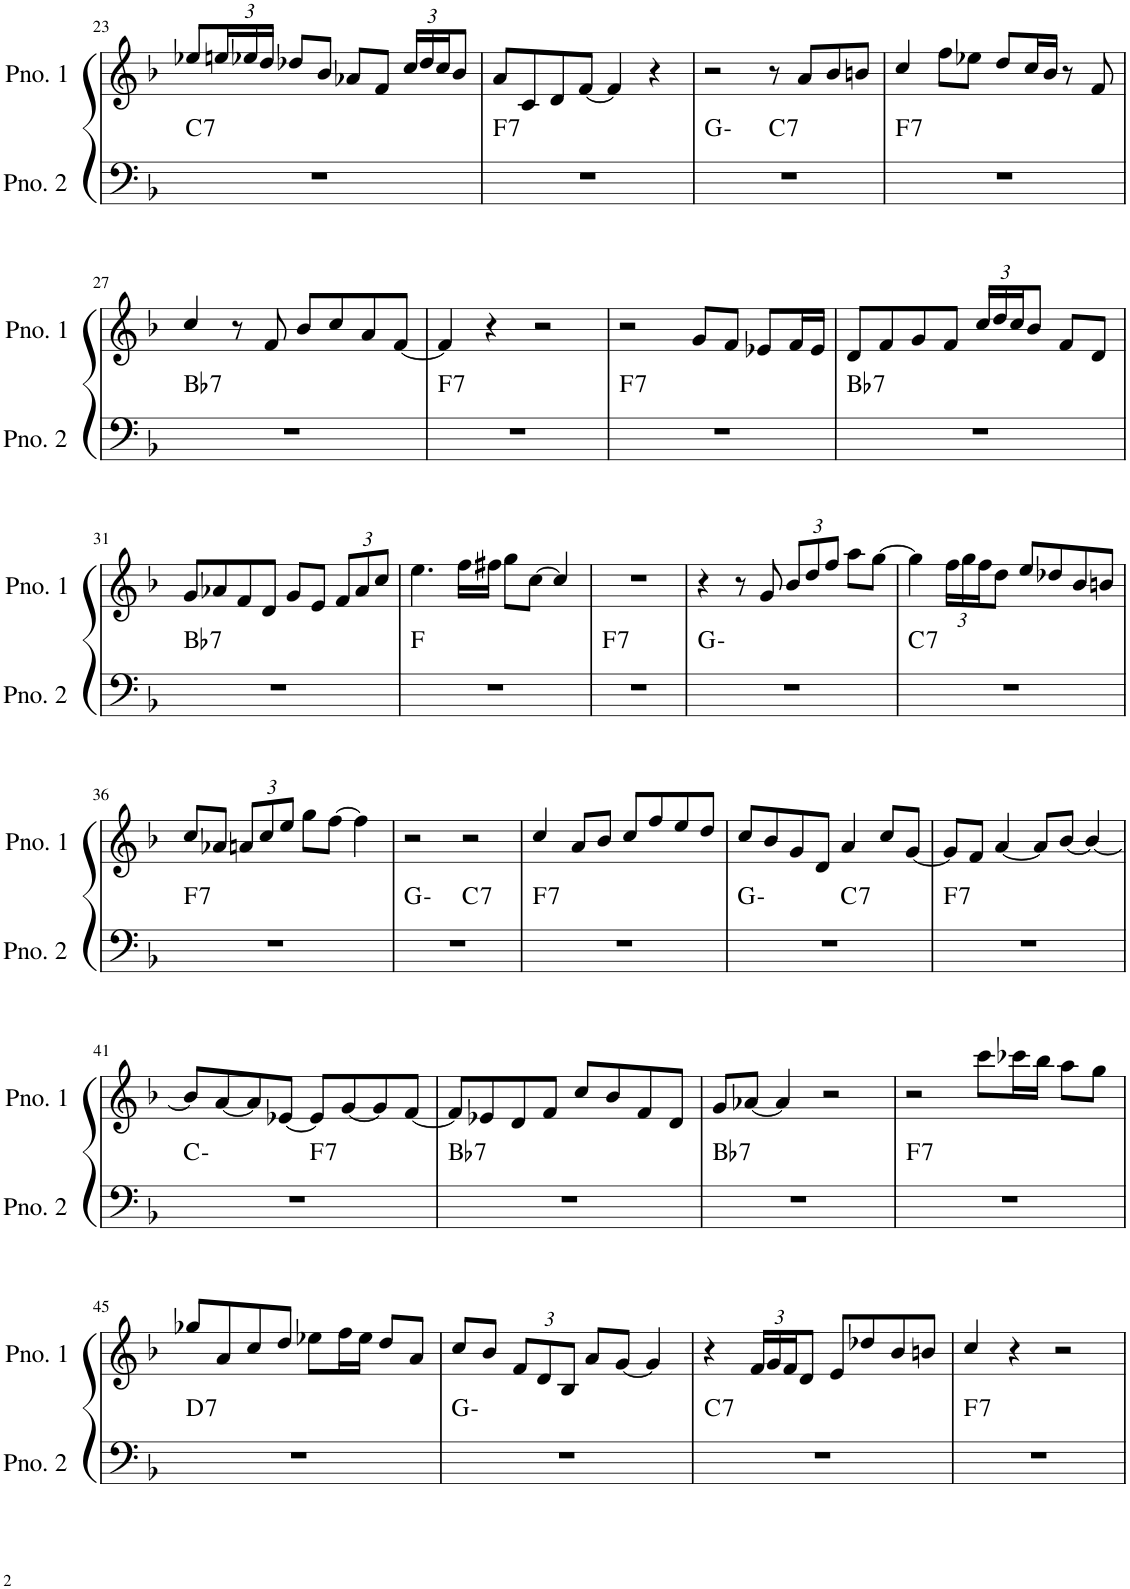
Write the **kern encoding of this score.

**kern	**harte	**kern
*part2	*part2	*part1
*staff2	*	*staff1
*I"ピアノ 2	*	*I"ピアノ 1
!!LO:PB:g=z
*clefF4	*	*clefG2
*k[b-]	*	*k[b-]
*M4/4	*	*M4/4
=23	=23	=23
!	!LO:H:kt=7	!
1r	C:7	8ee-X/L
*	*	*Xbrackettup
.	.	24een/L
.	.	24ee-X/
.	.	24dd/JJ
.	.	8dd-X/L
.	.	8b-/J
.	.	8a-X/L
.	.	8f/J
.	.	24cc/LL
.	.	24dd-/
.	.	24cc/J
.	.	8b-/J
=24	=24	=24
!	!LO:H:kt=7	!
1r	F:7	8a/L
.	.	8c/
.	.	8d/
.	.	[8f/J
.	.	4f/]
.	.	4r
=25	=25	=25
*^	*	*
1r	2ryy	G:min	2r
!	!	!LO:H:kt=7	!
.	2ryy	C:7	8r
.	.	.	8a/L
.	.	.	8b-/
.	.	.	8bn/J
=26	=26	=26	=26
!	!	!LO:H:kt=7	!
*v	*v	*	*
1r	F:7	4cc/
.	.	8ff\L
.	.	8ee-X\J
.	.	8dd/L
.	.	16cc/L
.	.	16b-/JJ
.	.	8r
.	.	8f/
!!LO:LB:g=z
=27	=27	=27
!	!LO:H:kt=7	!
1r	Bb:7	4cc/
.	.	8r
.	.	8f/
.	.	8b-/L
.	.	8cc/
.	.	8a/
.	.	[8f/J
=28	=28	=28
!	!LO:H:kt=7	!
1r	F:7	4f/]
.	.	4r
.	.	2r
=29	=29	=29
!	!LO:H:kt=7	!
1r	F:7	2r
.	.	8g/L
.	.	8f/J
.	.	8e-X/L
.	.	16f/L
.	.	16e-/JJ
=30	=30	=30
!	!LO:H:kt=7	!
1r	Bb:7	8d/L
.	.	8f/
.	.	8g/
.	.	8f/J
.	.	24cc/LL
.	.	24dd/
.	.	24cc/J
.	.	8b-/J
.	.	8f/L
.	.	8d/J
!!LO:LB:g=z
=31	=31	=31
!	!LO:H:kt=7	!
1r	Bb:7	8g/L
.	.	8a-X/
.	.	8f/
.	.	8d/J
.	.	8g/L
.	.	8e/J
.	.	12f/L
.	.	12a-/
.	.	12cc/J
=32	=32	=32
1r	F:maj	4.ee\
.	.	16ff\LL
.	.	16ff#X\JJ
.	.	8gg\L
.	.	[8cc\J
.	.	4cc/]
=33	=33	=33
!	!LO:H:kt=7	!
1r	F:7	1r
=34	=34	=34
1r	G:min	4r
.	.	8r
.	.	8g/
.	.	12b-/L
.	.	12dd/
.	.	12ff/J
.	.	8aa\L
.	.	[8gg\J
=35	=35	=35
!	!LO:H:kt=7	!
1r	C:7	4gg\]
.	.	24ff\LL
.	.	24gg\
.	.	24ff\J
.	.	8dd\J
.	.	8ee/L
.	.	8dd-X/
.	.	8b-/
.	.	8bn/J
!!LO:LB:g=z
=36	=36	=36
!	!LO:H:kt=7	!
1r	F:7	8cc/L
.	.	8a-X/J
.	.	12an/L
.	.	12cc/
.	.	12ee/J
.	.	8gg\L
.	.	[8ff\J
.	.	4ff\]
=37	=37	=37
*^	*	*
1r	2ryy	G:min	2r
!	!	!LO:H:kt=7	!
.	2ryy	C:7	2r
=38	=38	=38	=38
!	!	!LO:H:kt=7	!
*v	*v	*	*
1r	F:7	4cc/
.	.	8a/L
.	.	8b-/J
.	.	8cc/L
.	.	8ff/
.	.	8ee/
.	.	8dd/J
=39	=39	=39
*^	*	*
1r	2ryy	G:min	8cc/L
.	.	.	8b-/
.	.	.	8g/
.	.	.	8d/J
!	!	!LO:H:kt=7	!
.	2ryy	C:7	4a/
.	.	.	8cc/L
.	.	.	[8g/J
=40	=40	=40	=40
!	!	!LO:H:kt=7	!
*v	*v	*	*
1r	F:7	8g/L]
.	.	8f/J
.	.	[4a/
.	.	8a/L]
.	.	[8b-/J
.	.	4b-/_
!!LO:LB:g=z
=41	=41	=41
*^	*	*
1r	2ryy	C:min	8b-/L]
.	.	.	[8a/
.	.	.	8a/]
.	.	.	[8e-X/J
!	!	!LO:H:kt=7	!
.	2ryy	F:7	8e-/L]
.	.	.	[8g/
.	.	.	8g/]
.	.	.	[8f/J
=42	=42	=42	=42
!	!	!LO:H:kt=7	!
*v	*v	*	*
1r	Bb:7	8f/L]
.	.	8e-X/
.	.	8d/
.	.	8f/J
.	.	8cc/L
.	.	8b-/
.	.	8f/
.	.	8d/J
=43	=43	=43
!	!LO:H:kt=7	!
1r	Bb:7	8g/L
.	.	[8a-X/J
.	.	4a-/]
.	.	2r
=44	=44	=44
!	!LO:H:kt=7	!
1r	F:7	2r
.	.	8ccc\L
.	.	16ccc-X\L
.	.	16bb-\JJ
.	.	8aa\L
.	.	8gg\J
!!LO:LB:g=z
=45	=45	=45
!	!LO:H:kt=7	!
1r	D:7	8gg-X/L
.	.	8a/
.	.	8cc/
.	.	8dd/J
.	.	8ee-X\L
.	.	16ff\L
.	.	16ee-\JJ
.	.	8dd/L
.	.	8a/J
=46	=46	=46
1r	G:min	8cc/L
.	.	8b-/J
.	.	12f/L
.	.	12d/
.	.	12B-/J
.	.	8a/L
.	.	[8g/J
.	.	4g/]
=47	=47	=47
!	!LO:H:kt=7	!
1r	C:7	4r
.	.	24f/LL
.	.	24g/
.	.	24f/J
.	.	8d/J
.	.	8e/L
.	.	8dd-X/
.	.	8b-/
.	.	8bn/J
=48	=48	=48
!	!LO:H:kt=7	!
1r	F:7	4cc/
.	.	4r
.	.	2r
=	=	=
*-	*-	*-
